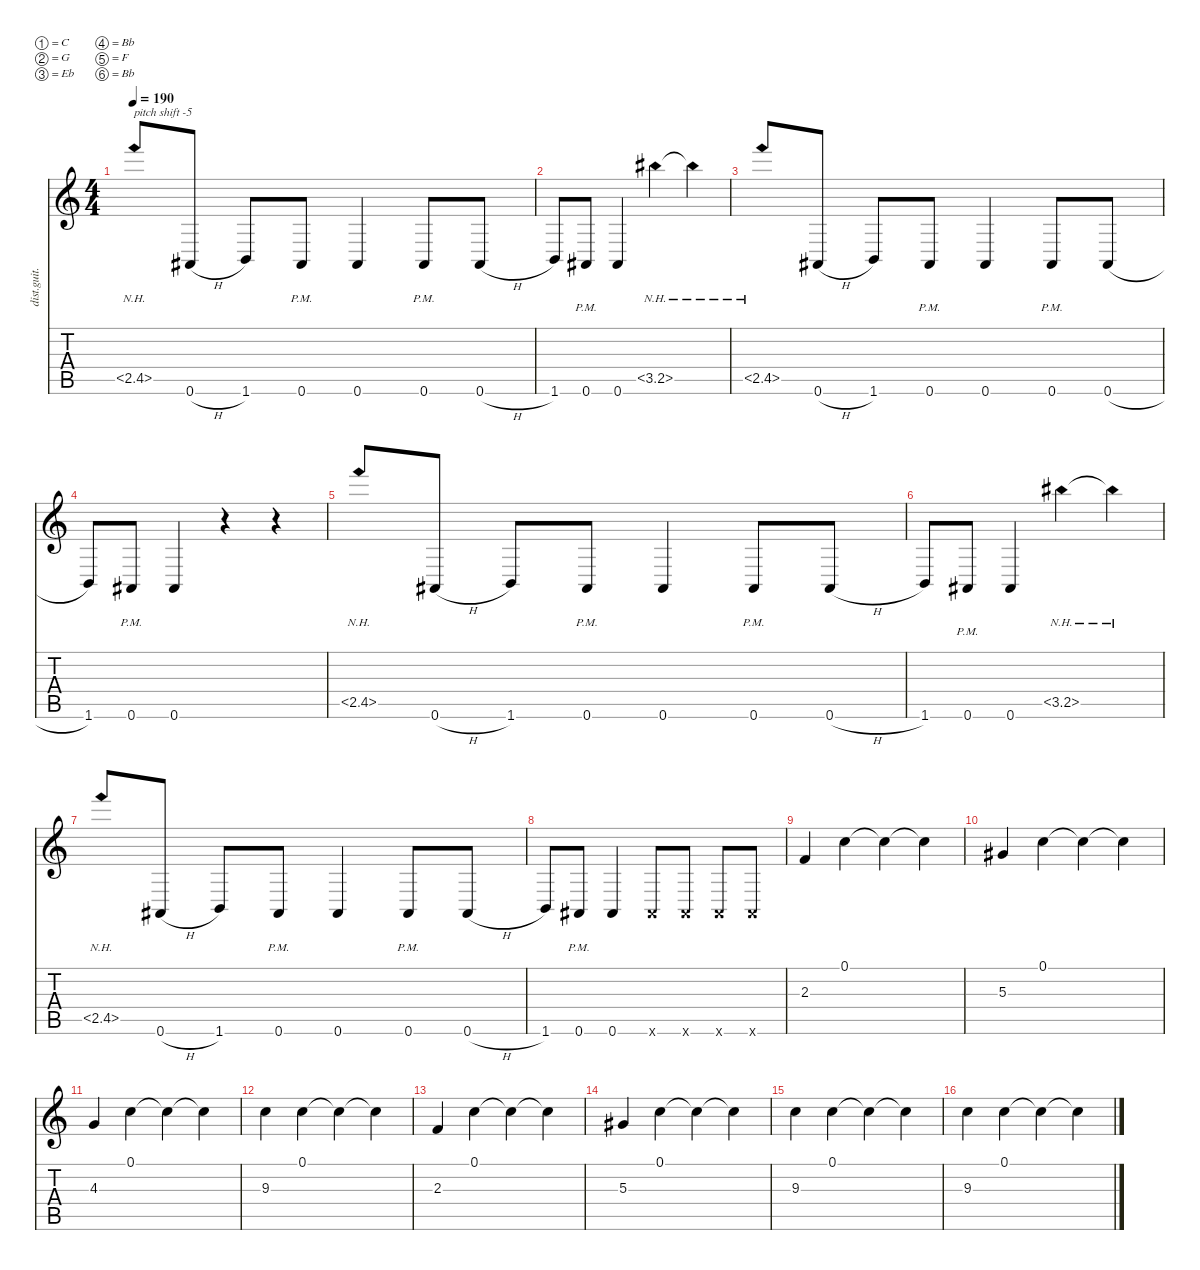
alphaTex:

\defaultSystemsLayout 4
\hideDynamics
\bracketExtendMode nobrackets
\track ("Distortion Guitar" "dist.guit.") {instrument distortionguitar}
\staff {score tabs}
\tuning (C4 G3 Eb3 Bb2 F2 Bb1)
\ts (4 4)
\tempo 190
\clef g2
\ks c
2.5{nh}.8{txt "pitch shift -5" dy mf instrument distortionguitar beam Up} 0.6{h acc #}.8{beam Up} 1.6.8{beam Up} 0.6{pm acc #}.8{beam Up} 0.6{acc #}.4{beam Up} 0.6{pm acc #}.8{beam Up} 0.6{h acc #}.8{beam Up} |
1.6.8{beam Up} 0.6{pm acc #}.8{beam Up} 0.6{acc #}.4{beam Up} 3.5{nh acc #}.4{beam Down} 3.5{nh t acc #}.4{beam Down} |
2.5{nh}.8{beam Up} 0.6{h acc #}.8{beam Up} 1.6.8{beam Up} 0.6{pm acc #}.8{beam Up} 0.6{acc #}.4{beam Up} 0.6{pm acc #}.8{beam Up} 0.6{h acc #}.8{beam Up} |
1.6.8{beam Up} 0.6{pm acc #}.8{beam Up} 0.6{acc #}.4{beam Up} r.4{beam Down} r.4{beam Down} |
2.5{nh}.8{beam Up} 0.6{h acc #}.8{beam Up} 1.6.8{beam Up} 0.6{pm acc #}.8{beam Up} 0.6{acc #}.4{beam Up} 0.6{pm acc #}.8{beam Up} 0.6{h acc #}.8{beam Up} |
1.6.8{beam Up} 0.6{pm acc #}.8{beam Up} 0.6{acc #}.4{beam Up} 3.5{nh acc #}.4{beam Down} 3.5{nh t acc #}.4{beam Down} |
2.5{nh}.8{beam Up} 0.6{h acc #}.8{beam Up} 1.6.8{beam Up} 0.6{pm acc #}.8{beam Up} 0.6{acc #}.4{beam Up} 0.6{pm acc #}.8{beam Up} 0.6{h acc #}.8{beam Up} |
1.6.8{beam Up} 0.6{pm acc #}.8{beam Up} 0.6{acc #}.4{beam Up} 0.6{x acc #}.8{beam Up} 0.6{x acc #}.8{beam Up} 0.6{x acc #}.8{beam Up} 0.6{x acc #}.8{beam Up} |
2.3.4{beam Up} 0.1.4{beam Down} 0.1{t}.4{beam Down} 0.1{t}.4{beam Down} |
5.3{acc #}.4{beam Up} 0.1.4{beam Down} 0.1{t}.4{beam Down} 0.1{t}.4{beam Down} |
4.3.4{beam Up} 0.1.4{beam Down} 0.1{t}.4{beam Down} 0.1{t}.4{beam Down} |
9.3.4{beam Down} 0.1.4{beam Down} 0.1{t}.4{beam Down} 0.1{t}.4{beam Down} |
2.3.4{beam Up} 0.1.4{beam Down} 0.1{t}.4{beam Down} 0.1{t}.4{beam Down} |
5.3{acc #}.4{beam Up} 0.1.4{beam Down} 0.1{t}.4{beam Down} 0.1{t}.4{beam Down} |
9.3.4{beam Down} 0.1.4{beam Down} 0.1{t}.4{beam Down} 0.1{t}.4{beam Down} |
9.3.4{beam Down} 0.1.4{beam Down} 0.1{t}.4{beam Down} 0.1{t}.4{beam Down}
